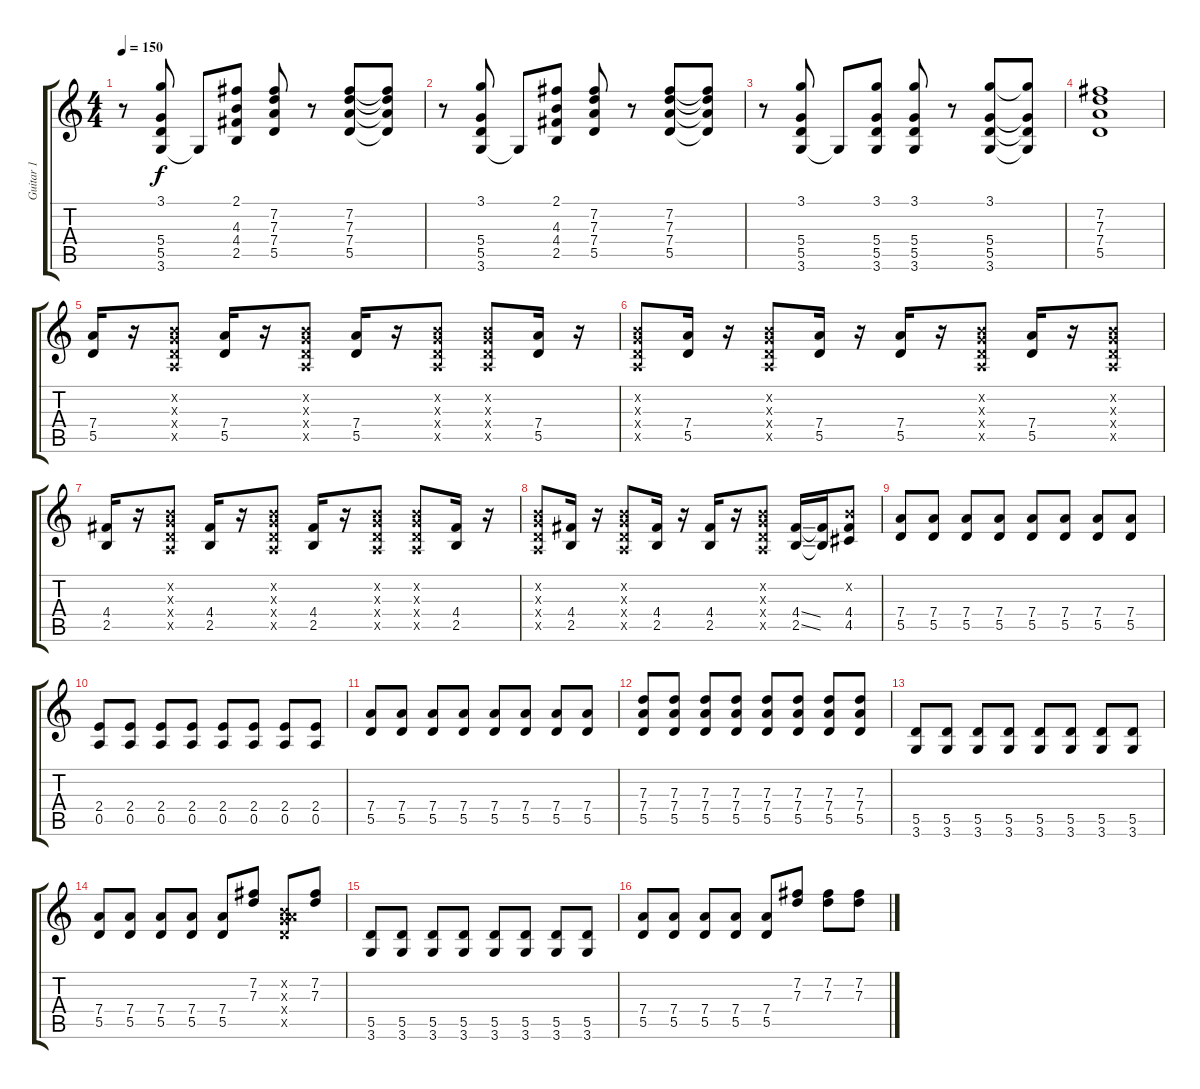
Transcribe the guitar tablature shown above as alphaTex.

\track ("Guitar 1" "Guitar 1") {instrument distortionguitar}
\staff {score tabs}
\tuning (E4 B3 G3 D3 A2 E2) {hide}
\ts (4 4)
\tempo 150
\clef g2
\ks c
r.8{dy f} (3.1 5.4 5.5 3.6).8 3.6{t}.8 (2.1 4.3 4.4 2.5).8 (7.2 7.3 7.4 5.5).8 r.8 (7.2 7.3 7.4 5.5).8 (7.2{t} 7.3{t} 7.4{t} 5.5{t}).8 |
r.8 (3.1 5.4 5.5 3.6).8 3.6{t}.8 (2.1 4.3 4.4 2.5).8 (7.2 7.3 7.4 5.5).8 r.8 (7.2 7.3 7.4 5.5).8 (7.2{t} 7.3{t} 7.4{t} 5.5{t}).8 |
r.8 (3.1 5.4 5.5 3.6).8 3.6{t}.8 (3.1 5.4 5.5 3.6).8 (3.1 5.4 5.5 3.6).8 r.8 (3.1 5.4 5.5 3.6).8 (3.1{t} 5.4{t} 5.5{t} 3.6{t}).8 |
(7.2 7.3 7.4 5.5).1 |
(7.4 5.5).16 r.16 (0.2{x} 0.3{x} 0.4{x} 0.5{x}).8 (7.4 5.5).16 r.16 (0.2{x} 0.3{x} 0.4{x} 0.5{x}).8 (7.4 5.5).16 r.16 (0.2{x} 0.3{x} 0.4{x} 0.5{x}).8 (0.2{x} 0.3{x} 0.4{x} 0.5{x}).8 (7.4 5.5).16 r.16 |
(0.2{x} 0.3{x} 0.4{x} 0.5{x}).8 (7.4 5.5).16 r.16 (0.2{x} 0.3{x} 0.4{x} 0.5{x}).8 (7.4 5.5).16 r.16 (7.4 5.5).16 r.16 (0.2{x} 0.3{x} 0.4{x} 0.5{x}).8 (7.4 5.5).16 r.16 (0.2{x} 0.3{x} 0.4{x} 0.5{x}).8 |
(4.4 2.5).16 r.16 (0.2{x} 0.3{x} 0.4{x} 0.5{x}).8 (4.4 2.5).16 r.16 (0.2{x} 0.3{x} 0.4{x} 0.5{x}).8 (4.4 2.5).16 r.16 (0.2{x} 0.3{x} 0.4{x} 0.5{x}).8 (0.2{x} 0.3{x} 0.4{x} 0.5{x}).8 (4.4 2.5).16 r.16 |
(0.2{x} 0.3{x} 0.4{x} 0.5{x}).8 (4.4 2.5).16 r.16 (0.2{x} 0.3{x} 0.4{x} 0.5{x}).8 (4.4 2.5).16 r.16 (4.4 2.5).16 r.16 (0.2{x} 0.3{x} 0.4{x} 0.5{x}).8 (4.4{ss} 2.5{ss}).16 (4.4{t} 2.5{t}).16 (0.2{x} 4.4 4.5).8 |
(7.4 5.5).8 (7.4 5.5).8 (7.4 5.5).8 (7.4 5.5).8 (7.4 5.5).8 (7.4 5.5).8 (7.4 5.5).8 (7.4 5.5).8 |
(2.4 0.5).8 (2.4 0.5).8 (2.4 0.5).8 (2.4 0.5).8 (2.4 0.5).8 (2.4 0.5).8 (2.4 0.5).8 (2.4 0.5).8 |
(7.4 5.5).8 (7.4 5.5).8 (7.4 5.5).8 (7.4 5.5).8 (7.4 5.5).8 (7.4 5.5).8 (7.4 5.5).8 (7.4 5.5).8 |
(7.3 7.4 5.5).8 (7.3 7.4 5.5).8 (7.3 7.4 5.5).8 (7.3 7.4 5.5).8 (7.3 7.4 5.5).8 (7.3 7.4 5.5).8 (7.3 7.4 5.5).8 (7.3 7.4 5.5).8 |
(5.5 3.6).8 (5.5 3.6).8 (5.5 3.6).8 (5.5 3.6).8 (5.5 3.6).8 (5.5 3.6).8 (5.5 3.6).8 (5.5 3.6).8 |
(7.4 5.5).8 (7.4 5.5).8 (7.4 5.5).8 (7.4 5.5).8 (7.4 5.5).8 (7.2 7.3).8 (0.2{x} 0.3{x} 7.4{x} 5.5{x}).8 (7.2 7.3).8 |
(5.5 3.6).8 (5.5 3.6).8 (5.5 3.6).8 (5.5 3.6).8 (5.5 3.6).8 (5.5 3.6).8 (5.5 3.6).8 (5.5 3.6).8 |
(7.4 5.5).8 (7.4 5.5).8 (7.4 5.5).8 (7.4 5.5).8 (7.4 5.5).8 (7.2 7.3).8 (7.2 7.3).8 (7.2 7.3).8
